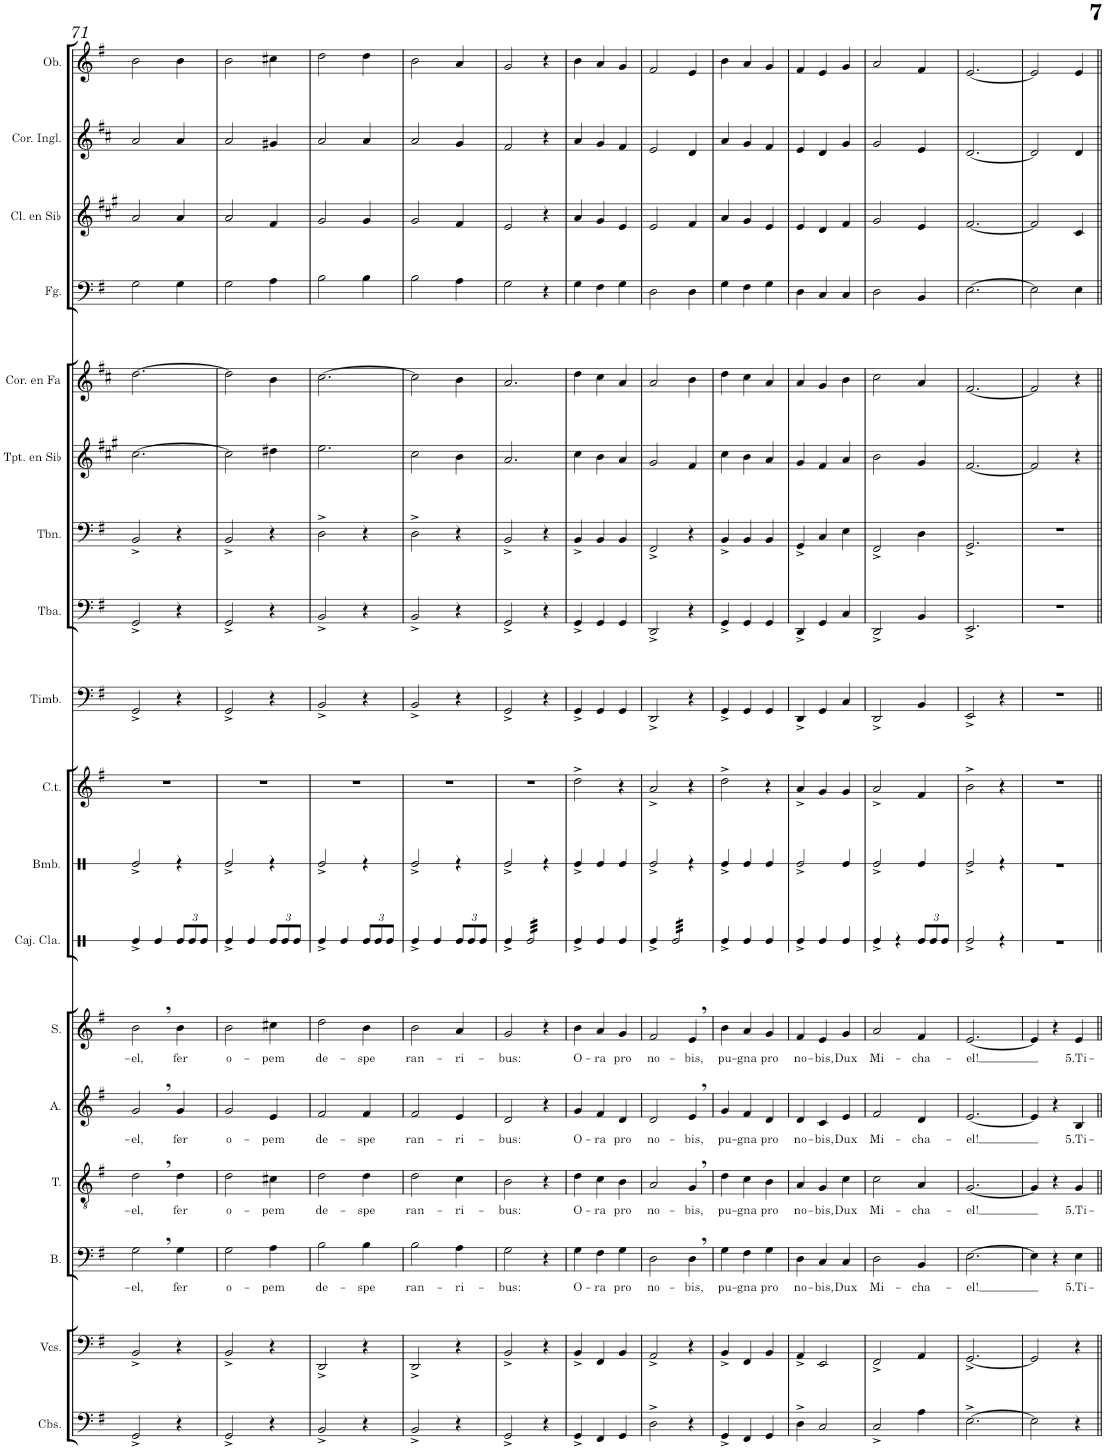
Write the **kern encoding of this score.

**kern	**kern	**kern	**text	**kern	**text	**kern	**text	**kern	**text	**kern	**kern	**kern	**kern	**kern	**kern	**kern	**kern	**kern	**kern	**kern	**kern
*part18	*part17	*part16	*part16	*part15	*part15	*part14	*part14	*part13	*part13	*part12	*part11	*part10	*part9	*part8	*part7	*part6	*part5	*part4	*part3	*part2	*part1
*staff18	*staff17	*staff16	*staff16	*staff15	*staff15	*staff14	*staff14	*staff13	*staff13	*staff12	*staff11	*staff10	*staff9	*staff8	*staff7	*staff6	*staff5	*staff4	*staff3	*staff2	*staff1
*I"Contrabajos	*I"Violonchelos	*I"Bajo	*	*I"Tenor	*	*I"Alto	*	*I"Soprano	*	*I"Caja clara	*I"Bombo	*I"Campanas tubulares	*I"Timbales	*I"Tuba	*I"Trombón	*I"Trompeta en Sib	*I"Corno en Fa	*I"Fagot	*I"Clarinete en Sib	*I"Corno inglés	*I"Oboe
*I'Cbs.	*I'Vcs.	*I'B.	*	*I'T.	*	*I'A.	*	*I'S.	*	*I'Caj. Cla.	*I'Bmb.	*I'C.t.	*I'Timb.	*I'Tba.	*I'Tbn.	*I'Tpt. en Sib	*I'Cor. en Fa	*I'Fg.	*I'Cl. en Sib	*I'Cor. Ingl.	*I'Ob.
!!LO:PB:g=z
*clefF4	*clefF4	*clefF4	*	*clefGv2	*	*clefG2	*	*clefG2	*	*clefX	*clefX	*clefG2	*clefF4	*clefF4	*clefF4	*clefG2	*clefG2	*clefF4	*clefG2	*clefG2	*clefG2
*Trd7c12	*	*	*	*	*	*	*	*	*	*	*	*	*	*	*	*Trd1c2	*Trd4c7	*	*Trd1c2	*Trd4c7	*
*k[f#]	*k[f#]	*k[f#]	*	*k[f#]	*	*k[f#]	*	*k[f#]	*	*k[]	*k[]	*k[f#]	*k[f#]	*k[f#]	*k[f#]	*k[f#c#g#]	*k[f#c#]	*k[f#]	*k[f#c#g#]	*k[f#c#]	*k[f#]
*M3/4	*M3/4	*M3/4	*	*M3/4	*	*M3/4	*	*M3/4	*	*M3/4	*M3/4	*M3/4	*M3/4	*M3/4	*M3/4	*M3/4	*M3/4	*M3/4	*M3/4	*M3/4	*M3/4
=71	=71	=71	=71	=71	=71	=71	=71	=71	=71	=71	=71	=71	=71	=71	=71	=71	=71	=71	=71	=71	=71
!	!	!	!LO:LY:b	!	!LO:LY:b	!	!LO:LY:b	!	!LO:LY:b	!	!	!	!	!	!	!	!	!	!	!	!
2GG^/	2BB^/	2G,\	-el,	2d,\	-el,	2g,/	-el,	2b,\	-el,	4Re^/	2Re^/	2.r	2GG^/	2GG^/	2BB^/	[2.cc#\	[2.dd\	2G\	2a/	2a/	2b\
.	.	.	.	.	.	.	.	.	.	4Re/	.	.	.	.	.	.	.	.	.	.	.
!	!	!	!LO:LY:b	!	!LO:LY:b	!	!LO:LY:b	!	!LO:LY:b	!	!	!	!	!	!	!	!	!	!	!	!
*	*	*	*	*	*	*	*	*	*	*Xbrackettup	*	*	*	*	*	*	*	*	*	*	*
4r	4r	4G\	fer	4d\	fer	4g/	fer	4b\	fer	12Re/L	4r	.	4r	4r	4r	.	.	4G\	4a/	4a/	4b\
.	.	.	.	.	.	.	.	.	.	12Re/	.	.	.	.	.	.	.	.	.	.	.
.	.	.	.	.	.	.	.	.	.	12Re/J	.	.	.	.	.	.	.	.	.	.	.
=72	=72	=72	=72	=72	=72	=72	=72	=72	=72	=72	=72	=72	=72	=72	=72	=72	=72	=72	=72	=72	=72
!	!	!	!LO:LY:b	!	!LO:LY:b	!	!LO:LY:b	!	!LO:LY:b	!	!	!	!	!	!	!	!	!	!	!	!
2GG^/	2BB^/	2G\	o-	2d\	o-	2g/	o-	2b\	o-	4Re^/	2Re^/	2.r	2GG^/	2GG^/	2BB^/	2cc#\]	2dd\]	2G\	2a/	2a/	2b\
.	.	.	.	.	.	.	.	.	.	4Re/	.	.	.	.	.	.	.	.	.	.	.
!	!	!	!LO:LY:b	!	!LO:LY:b	!	!LO:LY:b	!	!LO:LY:b	!	!	!	!	!	!	!	!	!	!	!	!
4r	4r	4A\	-pem	4c#X\	-pem	4e/	-pem	4cc#X\	-pem	12Re/L	4r	.	4r	4r	4r	4dd#X\	4b\	4A\	4f#/	4g#X/	4cc#X\
.	.	.	.	.	.	.	.	.	.	12Re/	.	.	.	.	.	.	.	.	.	.	.
.	.	.	.	.	.	.	.	.	.	12Re/J	.	.	.	.	.	.	.	.	.	.	.
=73	=73	=73	=73	=73	=73	=73	=73	=73	=73	=73	=73	=73	=73	=73	=73	=73	=73	=73	=73	=73	=73
!	!	!	!LO:LY:b	!	!LO:LY:b	!	!LO:LY:b	!	!LO:LY:b	!	!	!	!	!	!	!	!	!	!	!	!
2BB^/	2DD^/	2B\	de-	2d\	de-	2f#/	de-	2dd\	de-	4Re^/	2Re^/	2.r	2BB^/	2BB^/	2D^\	2.ee\	[2.cc#\	2B\	2g#/	2a/	2dd\
.	.	.	.	.	.	.	.	.	.	4Re/	.	.	.	.	.	.	.	.	.	.	.
!	!	!	!LO:LY:b	!	!LO:LY:b	!	!LO:LY:b	!	!LO:LY:b	!	!	!	!	!	!	!	!	!	!	!	!
4r	4r	4B\	-spe	4d\	-spe	4f#/	-spe	4b\	-spe	12Re/L	4r	.	4r	4r	4r	.	.	4B\	4g#/	4a/	4dd\
.	.	.	.	.	.	.	.	.	.	12Re/	.	.	.	.	.	.	.	.	.	.	.
.	.	.	.	.	.	.	.	.	.	12Re/J	.	.	.	.	.	.	.	.	.	.	.
=74	=74	=74	=74	=74	=74	=74	=74	=74	=74	=74	=74	=74	=74	=74	=74	=74	=74	=74	=74	=74	=74
!	!	!	!LO:LY:b	!	!LO:LY:b	!	!LO:LY:b	!	!LO:LY:b	!	!	!	!	!	!	!	!	!	!	!	!
2BB^/	2DD^/	2B\	ran-	2d\	ran-	2f#/	ran-	2b\	ran-	4Re^/	2Re^/	2.r	2BB^/	2BB^/	2D^\	2cc#\	2cc#\]	2B\	2g#/	2a/	2b\
.	.	.	.	.	.	.	.	.	.	4Re/	.	.	.	.	.	.	.	.	.	.	.
!	!	!	!LO:LY:b	!	!LO:LY:b	!	!LO:LY:b	!	!LO:LY:b	!	!	!	!	!	!	!	!	!	!	!	!
4r	4r	4A\	-ri-	4c\	-ri-	4e/	-ri-	4a/	-ri-	12Re/L	4r	.	4r	4r	4r	4b\	4b\	4A\	4f#/	4g/	4a/
.	.	.	.	.	.	.	.	.	.	12Re/	.	.	.	.	.	.	.	.	.	.	.
.	.	.	.	.	.	.	.	.	.	12Re/J	.	.	.	.	.	.	.	.	.	.	.
=75	=75	=75	=75	=75	=75	=75	=75	=75	=75	=75	=75	=75	=75	=75	=75	=75	=75	=75	=75	=75	=75
!	!	!	!LO:LY:b	!	!LO:LY:b	!	!LO:LY:b	!	!LO:LY:b	!	!	!	!	!	!	!	!	!	!	!	!
2GG^/	2BB^/	2G\	-bus:	2B\	-bus:	2d/	-bus:	2g/	-bus:	4Re^/	2Re^/	2.r	2GG^/	2GG^/	2BB^/	2.a/	2.a/	2G\	2e/	2f#/	2g/
*	*	*	*	*	*	*	*	*	*	*tremolo	*	*	*	*	*	*	*	*	*	*	*
.	.	.	.	.	.	.	.	.	.	32Re/LLL	.	.	.	.	.	.	.	.	.	.	.
.	.	.	.	.	.	.	.	.	.	32Re/	.	.	.	.	.	.	.	.	.	.	.
.	.	.	.	.	.	.	.	.	.	32Re/	.	.	.	.	.	.	.	.	.	.	.
.	.	.	.	.	.	.	.	.	.	32Re/	.	.	.	.	.	.	.	.	.	.	.
.	.	.	.	.	.	.	.	.	.	32Re/	.	.	.	.	.	.	.	.	.	.	.
.	.	.	.	.	.	.	.	.	.	32Re/	.	.	.	.	.	.	.	.	.	.	.
.	.	.	.	.	.	.	.	.	.	32Re/	.	.	.	.	.	.	.	.	.	.	.
.	.	.	.	.	.	.	.	.	.	32Re/	.	.	.	.	.	.	.	.	.	.	.
4r	4r	4r	.	4r	.	4r	.	4r	.	32Re/	4r	.	4r	4r	4r	.	.	4r	4r	4r	4r
.	.	.	.	.	.	.	.	.	.	32Re/	.	.	.	.	.	.	.	.	.	.	.
.	.	.	.	.	.	.	.	.	.	32Re/	.	.	.	.	.	.	.	.	.	.	.
.	.	.	.	.	.	.	.	.	.	32Re/	.	.	.	.	.	.	.	.	.	.	.
.	.	.	.	.	.	.	.	.	.	32Re/	.	.	.	.	.	.	.	.	.	.	.
.	.	.	.	.	.	.	.	.	.	32Re/	.	.	.	.	.	.	.	.	.	.	.
.	.	.	.	.	.	.	.	.	.	32Re/	.	.	.	.	.	.	.	.	.	.	.
.	.	.	.	.	.	.	.	.	.	32Re/JJJ	.	.	.	.	.	.	.	.	.	.	.
*	*	*	*	*	*	*	*	*	*	*Xtremolo	*	*	*	*	*	*	*	*	*	*	*
=76	=76	=76	=76	=76	=76	=76	=76	=76	=76	=76	=76	=76	=76	=76	=76	=76	=76	=76	=76	=76	=76
!	!	!	!LO:LY:b	!	!LO:LY:b	!	!LO:LY:b	!	!LO:LY:b	!	!	!	!	!	!	!	!	!	!	!	!
4GG^/	4BB^/	4G\	O-	4d\	O-	4g/	O-	4b\	O-	4Re^/	4Re^/	2dd^\	4GG^/	4GG^/	4BB^/	4cc#\	4dd\	4G\	4a/	4a/	4b\
!	!	!	!LO:LY:b	!	!LO:LY:b	!	!LO:LY:b	!	!LO:LY:b	!	!	!	!	!	!	!	!	!	!	!	!
4FF#/	4FF#/	4F#\	-ra	4c\	-ra	4f#/	-ra	4a/	-ra	4Re/	4Re/	.	4GG/	4GG/	4BB/	4b\	4cc#\	4F#\	4g#/	4g/	4a/
!	!	!	!LO:LY:b	!	!LO:LY:b	!	!LO:LY:b	!	!LO:LY:b	!	!	!	!	!	!	!	!	!	!	!	!
4GG/	4BB/	4G\	pro	4B\	pro	4d/	pro	4g/	pro	4Re/	4Re/	4r	4GG/	4GG/	4BB/	4a/	4a/	4G\	4e/	4f#/	4g/
=77	=77	=77	=77	=77	=77	=77	=77	=77	=77	=77	=77	=77	=77	=77	=77	=77	=77	=77	=77	=77	=77
!	!	!	!LO:LY:b	!	!LO:LY:b	!	!LO:LY:b	!	!LO:LY:b	!	!	!	!	!	!	!	!	!	!	!	!
2D^\	2AA^/	2D\	no-	2A/	no-	2d/	no-	2f#/	no-	4Re^/	2Re^/	2a^/	2DD^/	2DD^/	2FF#^/	2g#/	2a/	2D\	2e/	2e/	2f#/
*	*	*	*	*	*	*	*	*	*	*tremolo	*	*	*	*	*	*	*	*	*	*	*
.	.	.	.	.	.	.	.	.	.	32Re/LLL	.	.	.	.	.	.	.	.	.	.	.
.	.	.	.	.	.	.	.	.	.	32Re/	.	.	.	.	.	.	.	.	.	.	.
.	.	.	.	.	.	.	.	.	.	32Re/	.	.	.	.	.	.	.	.	.	.	.
.	.	.	.	.	.	.	.	.	.	32Re/	.	.	.	.	.	.	.	.	.	.	.
.	.	.	.	.	.	.	.	.	.	32Re/	.	.	.	.	.	.	.	.	.	.	.
.	.	.	.	.	.	.	.	.	.	32Re/	.	.	.	.	.	.	.	.	.	.	.
.	.	.	.	.	.	.	.	.	.	32Re/	.	.	.	.	.	.	.	.	.	.	.
.	.	.	.	.	.	.	.	.	.	32Re/	.	.	.	.	.	.	.	.	.	.	.
!	!	!	!LO:LY:b	!	!LO:LY:b	!	!LO:LY:b	!	!LO:LY:b	!	!	!	!	!	!	!	!	!	!	!	!
4r	4r	4D,\	-bis,	4G,/	-bis,	4e,/	-bis,	4e,/	-bis,	32Re/	4r	4r	4r	4r	4r	4f#/	4b\	4D\	4f#/	4d/	4e/
.	.	.	.	.	.	.	.	.	.	32Re/	.	.	.	.	.	.	.	.	.	.	.
.	.	.	.	.	.	.	.	.	.	32Re/	.	.	.	.	.	.	.	.	.	.	.
.	.	.	.	.	.	.	.	.	.	32Re/	.	.	.	.	.	.	.	.	.	.	.
.	.	.	.	.	.	.	.	.	.	32Re/	.	.	.	.	.	.	.	.	.	.	.
.	.	.	.	.	.	.	.	.	.	32Re/	.	.	.	.	.	.	.	.	.	.	.
.	.	.	.	.	.	.	.	.	.	32Re/	.	.	.	.	.	.	.	.	.	.	.
.	.	.	.	.	.	.	.	.	.	32Re/JJJ	.	.	.	.	.	.	.	.	.	.	.
*	*	*	*	*	*	*	*	*	*	*Xtremolo	*	*	*	*	*	*	*	*	*	*	*
=78	=78	=78	=78	=78	=78	=78	=78	=78	=78	=78	=78	=78	=78	=78	=78	=78	=78	=78	=78	=78	=78
!	!	!	!LO:LY:b	!	!LO:LY:b	!	!LO:LY:b	!	!LO:LY:b	!	!	!	!	!	!	!	!	!	!	!	!
4GG^/	4BB^/	4G\	pu-	4d\	pu-	4g/	pu-	4b\	pu-	4Re^/	4Re^/	2dd^\	4GG^/	4GG^/	4BB^/	4cc#\	4dd\	4G\	4a/	4a/	4b\
!	!	!	!LO:LY:b	!	!LO:LY:b	!	!LO:LY:b	!	!LO:LY:b	!	!	!	!	!	!	!	!	!	!	!	!
4FF#/	4FF#/	4F#\	-gna	4c\	-gna	4f#/	-gna	4a/	-gna	4Re/	4Re/	.	4GG/	4GG/	4BB/	4b\	4cc#\	4F#\	4g#/	4g/	4a/
!	!	!	!LO:LY:b	!	!LO:LY:b	!	!LO:LY:b	!	!LO:LY:b	!	!	!	!	!	!	!	!	!	!	!	!
4GG/	4BB/	4G\	pro	4B\	pro	4d/	pro	4g/	pro	4Re/	4Re/	4r	4GG/	4GG/	4BB/	4a/	4a/	4G\	4e/	4f#/	4g/
=79	=79	=79	=79	=79	=79	=79	=79	=79	=79	=79	=79	=79	=79	=79	=79	=79	=79	=79	=79	=79	=79
!	!	!	!LO:LY:b	!	!LO:LY:b	!	!LO:LY:b	!	!LO:LY:b	!	!	!	!	!	!	!	!	!	!	!	!
4D^\	4AA^/	4D\	no-	4A/	no-	4d/	no-	4f#/	no-	4Re^/	2Re^/	4a^/	4DD^/	4DD^/	4GG^/	4g#/	4a/	4D\	4e/	4e/	4f#/
!	!	!	!LO:LY:b	!	!LO:LY:b	!	!LO:LY:b	!	!LO:LY:b	!	!	!	!	!	!	!	!	!	!	!	!
2C/	2EE/	4C/	-bis,	4G/	-bis,	4c/	-bis,	4e/	-bis,	4Re/	.	4g/	4GG/	4GG/	4C/	4f#/	4g/	4C/	4d/	4d/	4e/
!	!	!	!LO:LY:b	!	!LO:LY:b	!	!LO:LY:b	!	!LO:LY:b	!	!	!	!	!	!	!	!	!	!	!	!
.	.	4C/	Dux	4c\	Dux	4e/	Dux	4g/	Dux	4Re/	4Re/	4g/	4C/	4C/	4E\	4a/	4b\	4C/	4f#/	4g/	4g/
=80	=80	=80	=80	=80	=80	=80	=80	=80	=80	=80	=80	=80	=80	=80	=80	=80	=80	=80	=80	=80	=80
!	!	!	!LO:LY:b	!	!LO:LY:b	!	!LO:LY:b	!	!LO:LY:b	!	!	!	!	!	!	!	!	!	!	!	!
2C^/	2FF#^/	2D\	Mi-	2c\	Mi-	2f#/	Mi-	2a/	Mi-	4Re^/	2Re^/	2a^/	2DD^/	2DD^/	2FF#^/	2b\	2cc#\	2D\	2g#/	2g/	2a/
.	.	.	.	.	.	.	.	.	.	4r	.	.	.	.	.	.	.	.	.	.	.
!	!	!	!LO:LY:b	!	!LO:LY:b	!	!LO:LY:b	!	!LO:LY:b	!	!	!	!	!	!	!	!	!	!	!	!
4A\	4AA/	4BB/	-cha-	4A/	-cha-	4d/	-cha-	4f#/	-cha-	12Re/L	4Re/	4f#/	4BB/	4BB/	4D\	4g#/	4a/	4BB/	4e/	4e/	4f#/
.	.	.	.	.	.	.	.	.	.	12Re/	.	.	.	.	.	.	.	.	.	.	.
.	.	.	.	.	.	.	.	.	.	12Re/J	.	.	.	.	.	.	.	.	.	.	.
=81	=81	=81	=81	=81	=81	=81	=81	=81	=81	=81	=81	=81	=81	=81	=81	=81	=81	=81	=81	=81	=81
!	!	!	!LO:LY:b	!	!LO:LY:b	!	!LO:LY:b	!	!LO:LY:b	!	!	!	!	!	!	!	!	!	!	!	!
[2.E^\	[2.GG^/	[2.E\	-el!	[2.G/	-el!	[2.e/	-el!	[2.e/	-el!	2Re^/	2Re^/	2b^\	2EE^/	2.EE^/	2.GG^/	[2.f#/	[2.f#/	[2.E\	[2.f#/	[2.d/	[2.e/
.	.	.	.	.	.	.	.	.	.	4r	4r	4r	4r	.	.	.	.	.	.	.	.
=82	=82	=82	=82	=82	=82	=82	=82	=82	=82	=82	=82	=82	=82	=82	=82	=82	=82	=82	=82	=82	=82
2E\]	2GG/]	4E\]	.	4G/]	.	4e/]	.	4e/]	.	2.r	2.r	2.r	2.r	2.r	2.r	2f#/]	2f#/]	2E\]	2f#/]	2d/]	2e/]
.	.	4r	.	4r	.	4r	.	4r	.	.	.	.	.	.	.	.	.	.	.	.	.
!	!	!	!LO:LY:b	!	!LO:LY:b	!	!LO:LY:b	!	!LO:LY:b	!	!	!	!	!	!	!	!	!	!	!	!
4r	4r	4E\	5.Ti-	4G/	5.Ti-	4B/	5.Ti-	4e/	5.Ti-	.	.	.	.	.	.	4r	4r	4E\	4c#/	4d/	4e/
=||	=||	=||	=||	=||	=||	=||	=||	=||	=||	=||	=||	=||	=||	=||	=||	=||	=||	=||	=||	=||	=||
*-	*-	*-	*-	*-	*-	*-	*-	*-	*-	*-	*-	*-	*-	*-	*-	*-	*-	*-	*-	*-	*-
